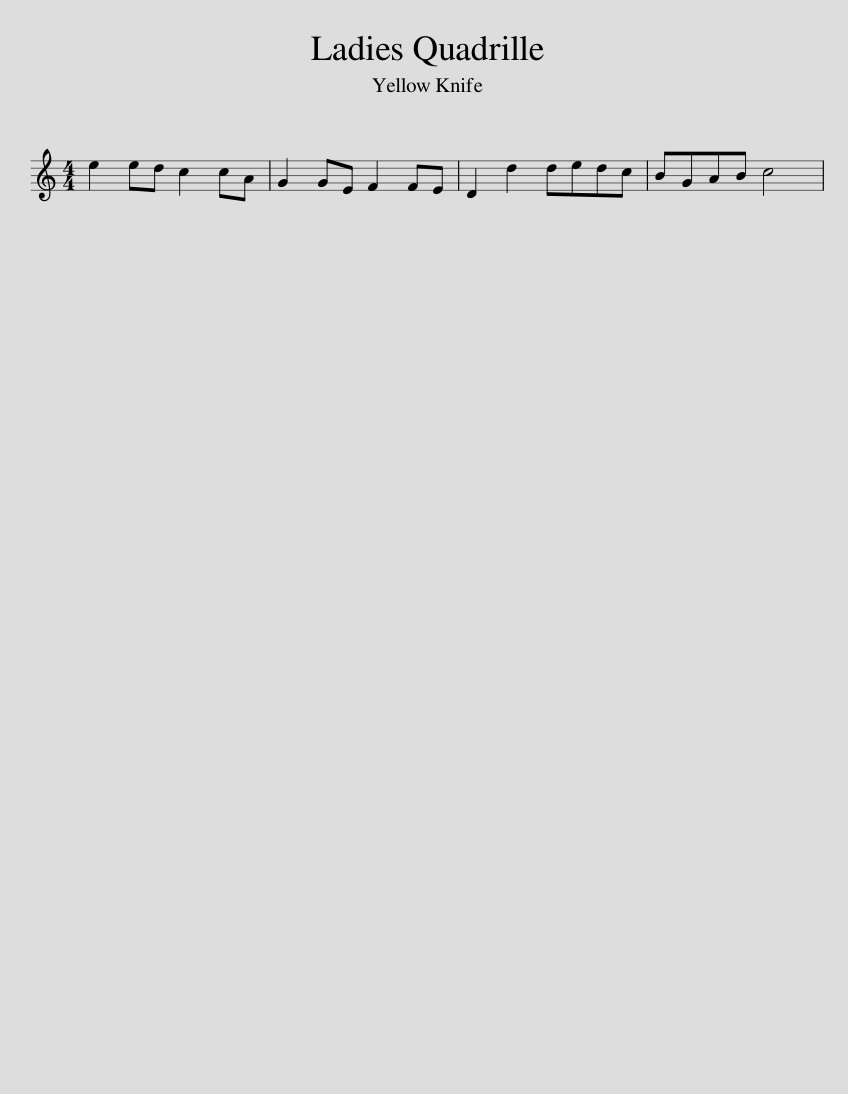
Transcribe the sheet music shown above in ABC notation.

X:1
L:1/8
M:4/4
I:linebreak $
K:C
V:1 treble
V:1
 e2 ed c2 cA | G2 GE F2 FE | D2 d2 dedc | BGAB c4 | %4
